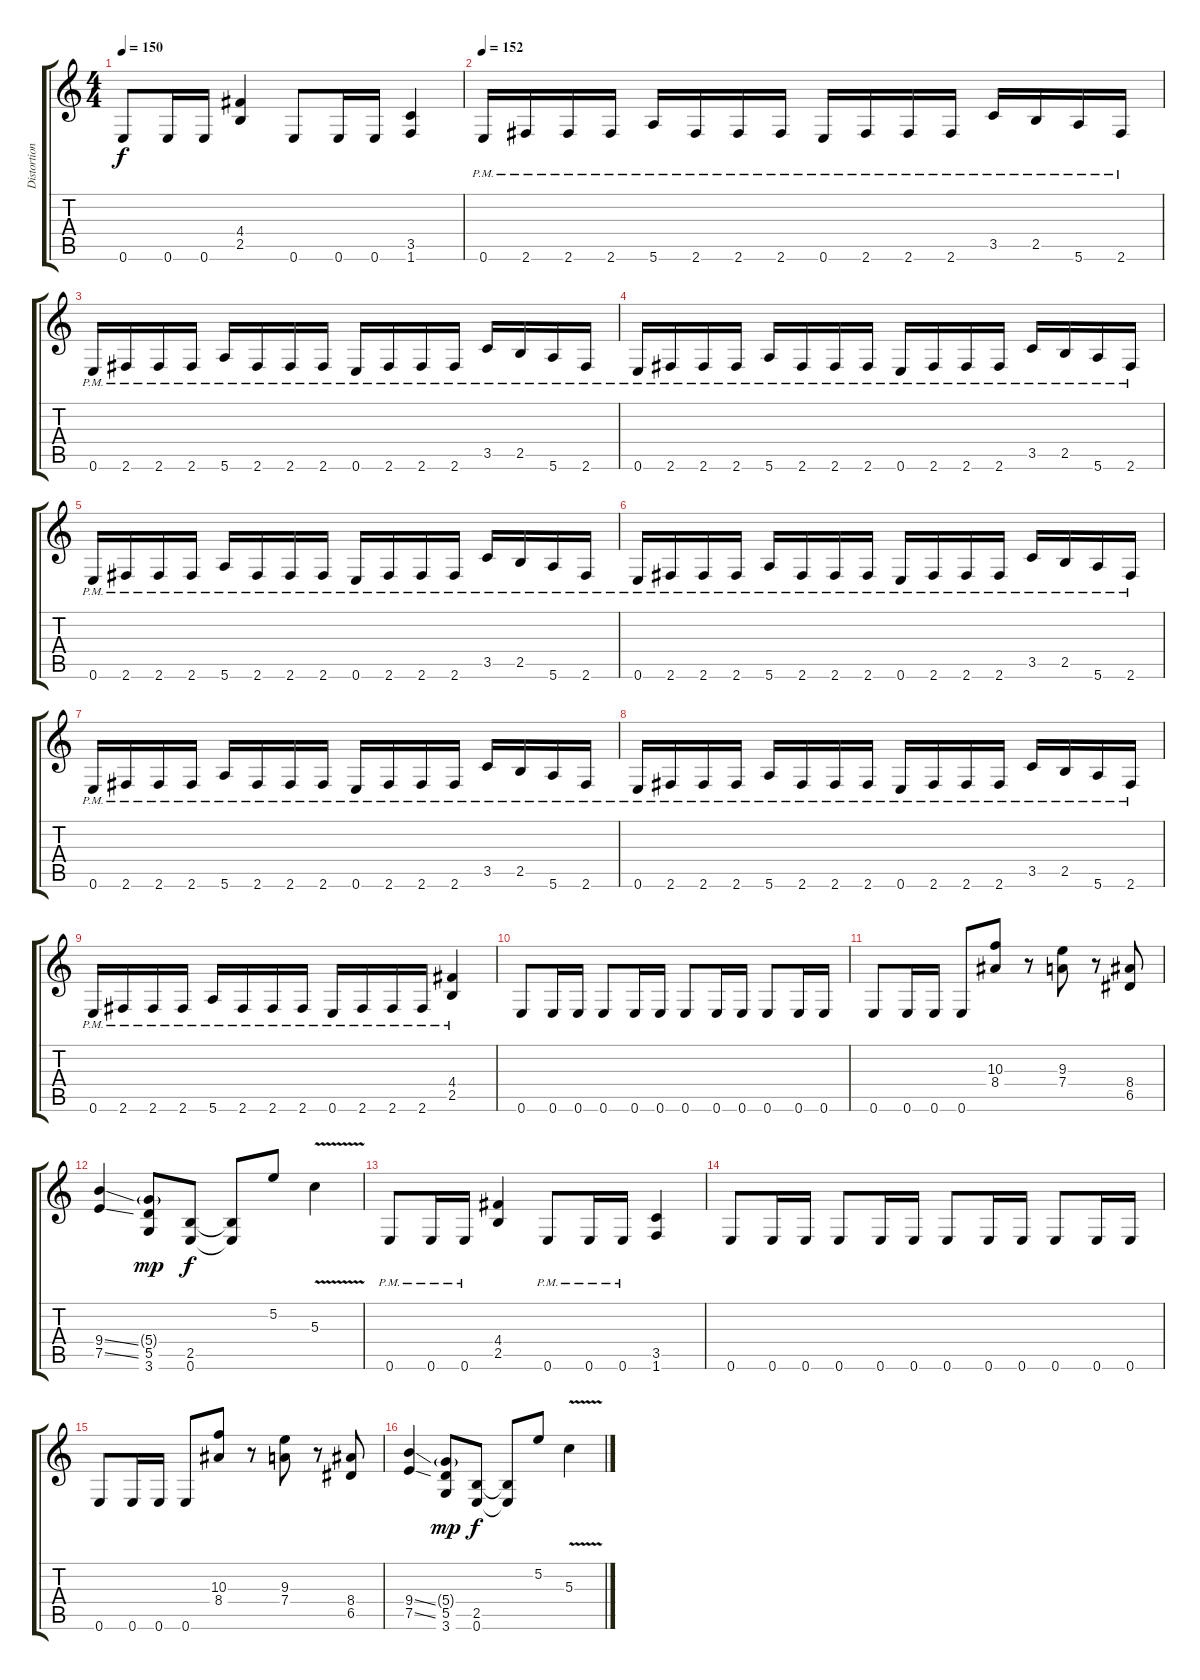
\track ("Distortion Guitar (Mustaine)" "Distortion") {instrument distortionguitar}
\staff {score tabs}
\tuning (E4 B3 G3 D3 A2 E2) {hide}
\ts (4 4)
\tempo 150
\clef g2
\ks c
0.6.8{dy f} 0.6.16 0.6.16 (4.4 2.5).4 0.6.8 0.6.16 0.6.16 (3.5 1.6).4 |
\tempo 152
0.6{pm}.16 2.6{pm}.16 2.6{pm}.16 2.6{pm}.16 5.6{pm}.16 2.6{pm}.16 2.6{pm}.16 2.6{pm}.16 0.6{pm}.16 2.6{pm}.16 2.6{pm}.16 2.6{pm}.16 3.5{pm}.16 2.5{pm}.16 5.6{pm}.16 2.6{pm}.16 |
0.6{pm}.16 2.6{pm}.16 2.6{pm}.16 2.6{pm}.16 5.6{pm}.16 2.6{pm}.16 2.6{pm}.16 2.6{pm}.16 0.6{pm}.16 2.6{pm}.16 2.6{pm}.16 2.6{pm}.16 3.5{pm}.16 2.5{pm}.16 5.6{pm}.16 2.6{pm}.16 |
0.6{pm}.16 2.6{pm}.16 2.6{pm}.16 2.6{pm}.16 5.6{pm}.16 2.6{pm}.16 2.6{pm}.16 2.6{pm}.16 0.6{pm}.16 2.6{pm}.16 2.6{pm}.16 2.6{pm}.16 3.5{pm}.16 2.5{pm}.16 5.6{pm}.16 2.6{pm}.16 |
0.6{pm}.16 2.6{pm}.16 2.6{pm}.16 2.6{pm}.16 5.6{pm}.16 2.6{pm}.16 2.6{pm}.16 2.6{pm}.16 0.6{pm}.16 2.6{pm}.16 2.6{pm}.16 2.6{pm}.16 3.5{pm}.16 2.5{pm}.16 5.6{pm}.16 2.6{pm}.16 |
0.6{pm}.16 2.6{pm}.16 2.6{pm}.16 2.6{pm}.16 5.6{pm}.16 2.6{pm}.16 2.6{pm}.16 2.6{pm}.16 0.6{pm}.16 2.6{pm}.16 2.6{pm}.16 2.6{pm}.16 3.5{pm}.16 2.5{pm}.16 5.6{pm}.16 2.6{pm}.16 |
0.6{pm}.16 2.6{pm}.16 2.6{pm}.16 2.6{pm}.16 5.6{pm}.16 2.6{pm}.16 2.6{pm}.16 2.6{pm}.16 0.6{pm}.16 2.6{pm}.16 2.6{pm}.16 2.6{pm}.16 3.5{pm}.16 2.5{pm}.16 5.6{pm}.16 2.6{pm}.16 |
0.6{pm}.16 2.6{pm}.16 2.6{pm}.16 2.6{pm}.16 5.6{pm}.16 2.6{pm}.16 2.6{pm}.16 2.6{pm}.16 0.6{pm}.16 2.6{pm}.16 2.6{pm}.16 2.6{pm}.16 3.5{pm}.16 2.5{pm}.16 5.6{pm}.16 2.6{pm}.16 |
0.6{pm}.16 2.6{pm}.16 2.6{pm}.16 2.6{pm}.16 5.6{pm}.16 2.6{pm}.16 2.6{pm}.16 2.6{pm}.16 0.6{pm}.16 2.6{pm}.16 2.6{pm}.16 2.6{pm}.16 (4.4{pm} 2.5{pm}).4 |
0.6.8 0.6.16 0.6.16 0.6.8 0.6.16 0.6.16 0.6.8 0.6.16 0.6.16 0.6.8 0.6.16 0.6.16 |
0.6.8 0.6.16 0.6.16 0.6.8 (10.3 8.4).8 r.8 (9.3 7.4).8 r.8 (8.4 6.5).8 |
(9.4{ss} 7.5{ss}).4 (5.4{g} 5.5 3.6).8{dy mp} (2.5 0.6).8{dy f} (2.5{t} 0.6{t}).8 5.2.8 5.3{v}.4 |
0.6{pm}.8 0.6{pm}.16 0.6{pm}.16 (4.4 2.5).4 0.6{pm}.8 0.6{pm}.16 0.6{pm}.16 (3.5 1.6).4 |
0.6.8 0.6.16 0.6.16 0.6.8 0.6.16 0.6.16 0.6.8 0.6.16 0.6.16 0.6.8 0.6.16 0.6.16 |
0.6.8 0.6.16 0.6.16 0.6.8 (10.3 8.4).8 r.8 (9.3 7.4).8 r.8 (8.4 6.5).8 |
(9.4{ss} 7.5{ss}).4 (5.4{g} 5.5 3.6).8{dy mp} (2.5 0.6).8{dy f} (2.5{t} 0.6{t}).8 5.2.8 5.3{v}.4
